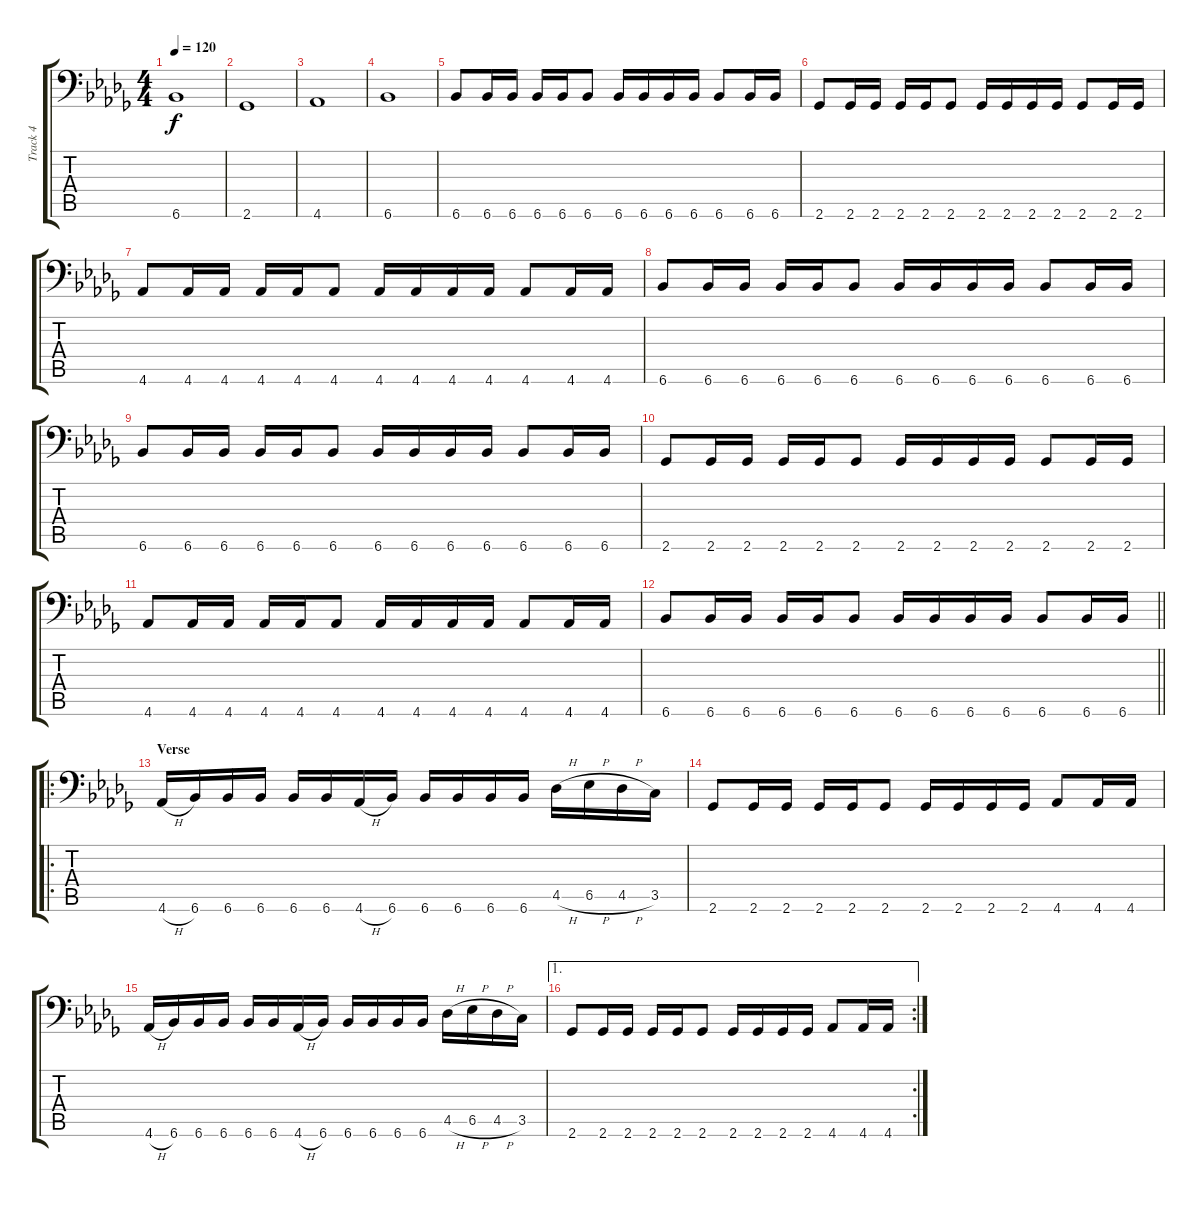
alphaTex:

\track ("Track 4" "Track 4") {instrument electricbasspick}
\staff {score tabs}
\tuning (E3 B2 G2 D2 A1 E1) {hide}
\ts (4 4)
\tempo 120
\clef f4
\ks bbminor
6.6.1{dy f} |
2.6.1 |
4.6.1 |
6.6.1 |
6.6.8 6.6.16 6.6.16 6.6.16 6.6.16 6.6.8 6.6.16 6.6.16 6.6.16 6.6.16 6.6.8 6.6.16 6.6.16 |
2.6.8 2.6.16 2.6.16 2.6.16 2.6.16 2.6.8 2.6.16 2.6.16 2.6.16 2.6.16 2.6.8 2.6.16 2.6.16 |
4.6.8 4.6.16 4.6.16 4.6.16 4.6.16 4.6.8 4.6.16 4.6.16 4.6.16 4.6.16 4.6.8 4.6.16 4.6.16 |
6.6.8 6.6.16 6.6.16 6.6.16 6.6.16 6.6.8 6.6.16 6.6.16 6.6.16 6.6.16 6.6.8 6.6.16 6.6.16 |
6.6.8 6.6.16 6.6.16 6.6.16 6.6.16 6.6.8 6.6.16 6.6.16 6.6.16 6.6.16 6.6.8 6.6.16 6.6.16 |
2.6.8 2.6.16 2.6.16 2.6.16 2.6.16 2.6.8 2.6.16 2.6.16 2.6.16 2.6.16 2.6.8 2.6.16 2.6.16 |
4.6.8 4.6.16 4.6.16 4.6.16 4.6.16 4.6.8 4.6.16 4.6.16 4.6.16 4.6.16 4.6.8 4.6.16 4.6.16 |
\barLineRight lightlight
6.6.8 6.6.16 6.6.16 6.6.16 6.6.16 6.6.8 6.6.16 6.6.16 6.6.16 6.6.16 6.6.8 6.6.16 6.6.16 |
\ro
\section ("" "Verse")
4.6{h}.16 6.6.16 6.6.16 6.6.16 6.6.16 6.6.16 4.6{h}.16 6.6.16 6.6.16 6.6.16 6.6.16 6.6.16 4.5{h}.16 6.5{h}.16 4.5{h}.16 3.5.16 |
2.6.8 2.6.16 2.6.16 2.6.16 2.6.16 2.6.8 2.6.16 2.6.16 2.6.16 2.6.16 4.6.8 4.6.16 4.6.16 |
4.6{h}.16 6.6.16 6.6.16 6.6.16 6.6.16 6.6.16 4.6{h}.16 6.6.16 6.6.16 6.6.16 6.6.16 6.6.16 4.5{h}.16 6.5{h}.16 4.5{h}.16 3.5.16 |
\ae 1
\rc 2
2.6.8 2.6.16 2.6.16 2.6.16 2.6.16 2.6.8 2.6.16 2.6.16 2.6.16 2.6.16 4.6.8 4.6.16 4.6.16
